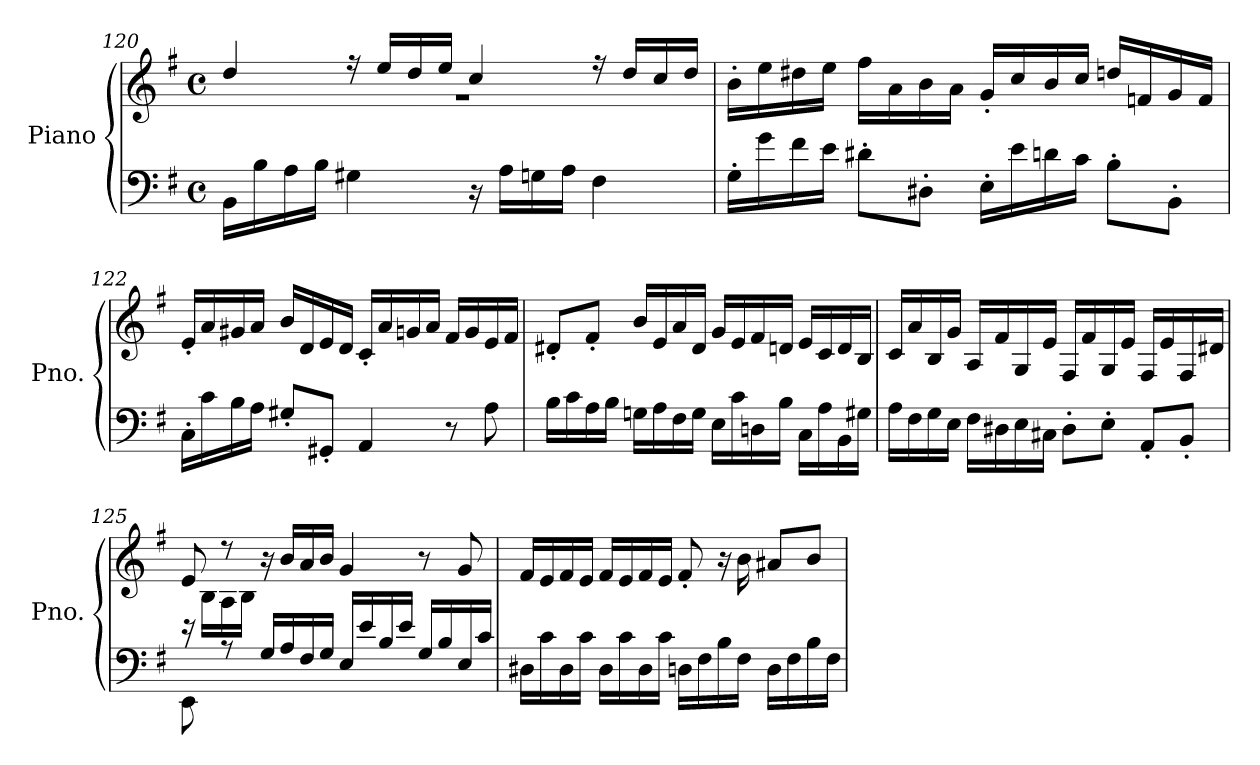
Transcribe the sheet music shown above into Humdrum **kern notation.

**kern	**kern
*part1	*part1
*staff2	*staff1
*I"Piano	*
*I'Pno.	*
!!LO:LB:g=z
*clefF4	*clefG2
*k[f#]	*k[f#]
*M4/4	*M4/4
*met(c)	*met(c)
=120	=120
*	*^
16BB\LL	4dd/	1r
16B\	.	.
16A\	.	.
16B\JJ	.	.
4G#X\	16r	.
.	16ee/LL	.
.	16dd/	.
.	16ee/JJ	.
16r	4cc/	.
16A\LL	.	.
16Gn\	.	.
16A\JJ	.	.
4F#\	16r	.
.	16dd/LL	.
.	16cc/	.
.	16dd/JJ	.
*	*v	*v
=121	=121
16G'\LL	16b'\LL
16g\	16ee\
16f#\	16dd#X\
16e\JJ	16ee\JJ
8d#X'\L	16ff#\LL
.	16a\
8D#X'\J	16b\
.	16a\JJ
16E'\LL	16g'/LL
16e\	16cc/
16dn\	16b/
16c\JJ	16cc/JJ
8B'\L	16ddn/LL
.	16fn/
8BB'\J	16g/
.	16f/JJ
!!LO:LB:g=z
=122	=122
16C'\LL	16e'/LL
16c\	16a/
16B\	16g#X/
16A\JJ	16a/JJ
8G#X'/L	16b/LL
.	16d/
8GG#X'/J	16e/
.	16d/JJ
4AA/	16c'/LL
.	16a/
.	16gn/
.	16a/JJ
8r	16f#/LL
.	16g/
8A\	16e/
.	16f#/JJ
=123	=123
16B\LL	8d#X'/L
16c\	.
16A\	8f#'/J
16B\JJ	.
16Gn\LL	16b/LL
16A\	16e/
16F#\	16a/
16G\JJ	16d#/JJ
16E\LL	16g/LL
16c\	16e/
16Dn\	16f#/
16B\JJ	16dn/JJ
16C\LL	16e/LL
16A\	16c/
16BB\	16d/
16G#X\JJ	16B/JJ
!!LO:LB:g=z
=124	=124
16A\LL	16c/LL
16F#\	16a/
16G\	16B/
16E\JJ	16g/JJ
16F#\LL	16A/LL
16D#X\	16f#/
16E\	16G/
16C#X\JJ	16e/JJ
8D#'\L	16F#/LL
.	16f#/
8E'\J	16G/
.	16e/JJ
8AA'/L	16F#/LL
.	16e/
8BB'/J	16F#/
.	16d#X/JJ
=125	=125
*^	*^
16re	8EE\	8e/	16ryy
8.ryy	.	.	16B\LL
.	8rA	8r	16A\
.	.	.	16B\JJ
16G/LL	2.ryy	16r	2.ryy
16A/	.	16b/LL	.
16F#/	.	16a/	.
16G/JJ	.	16b/JJ	.
16E/LL	.	4g/	.
16e/	.	.	.
16B/	.	.	.
16e/JJ	.	.	.
16G/LL	.	8r	.
16B/	.	.	.
16E/	.	8g/	.
16c/JJ	.	.	.
*v	*v	*	*
*	*v	*v
!!LO:PB:g=z
=126	=126
16D#X\LL	16f#/LL
16c\	16e/
16D#\	16f#/
16c\JJ	16e/JJ
16D#\LL	16f#/LL
16c\	16e/
16D#\	16f#/
16c\JJ	16e/JJ
16Dn\LL	8f#'/
16F#\	.
16B\	16r
16F#\JJ	16b\
16D\LL	8a#X/L
16F#\	.
16B\	8b/J
16F#\JJ	.
=	=
*-	*-
